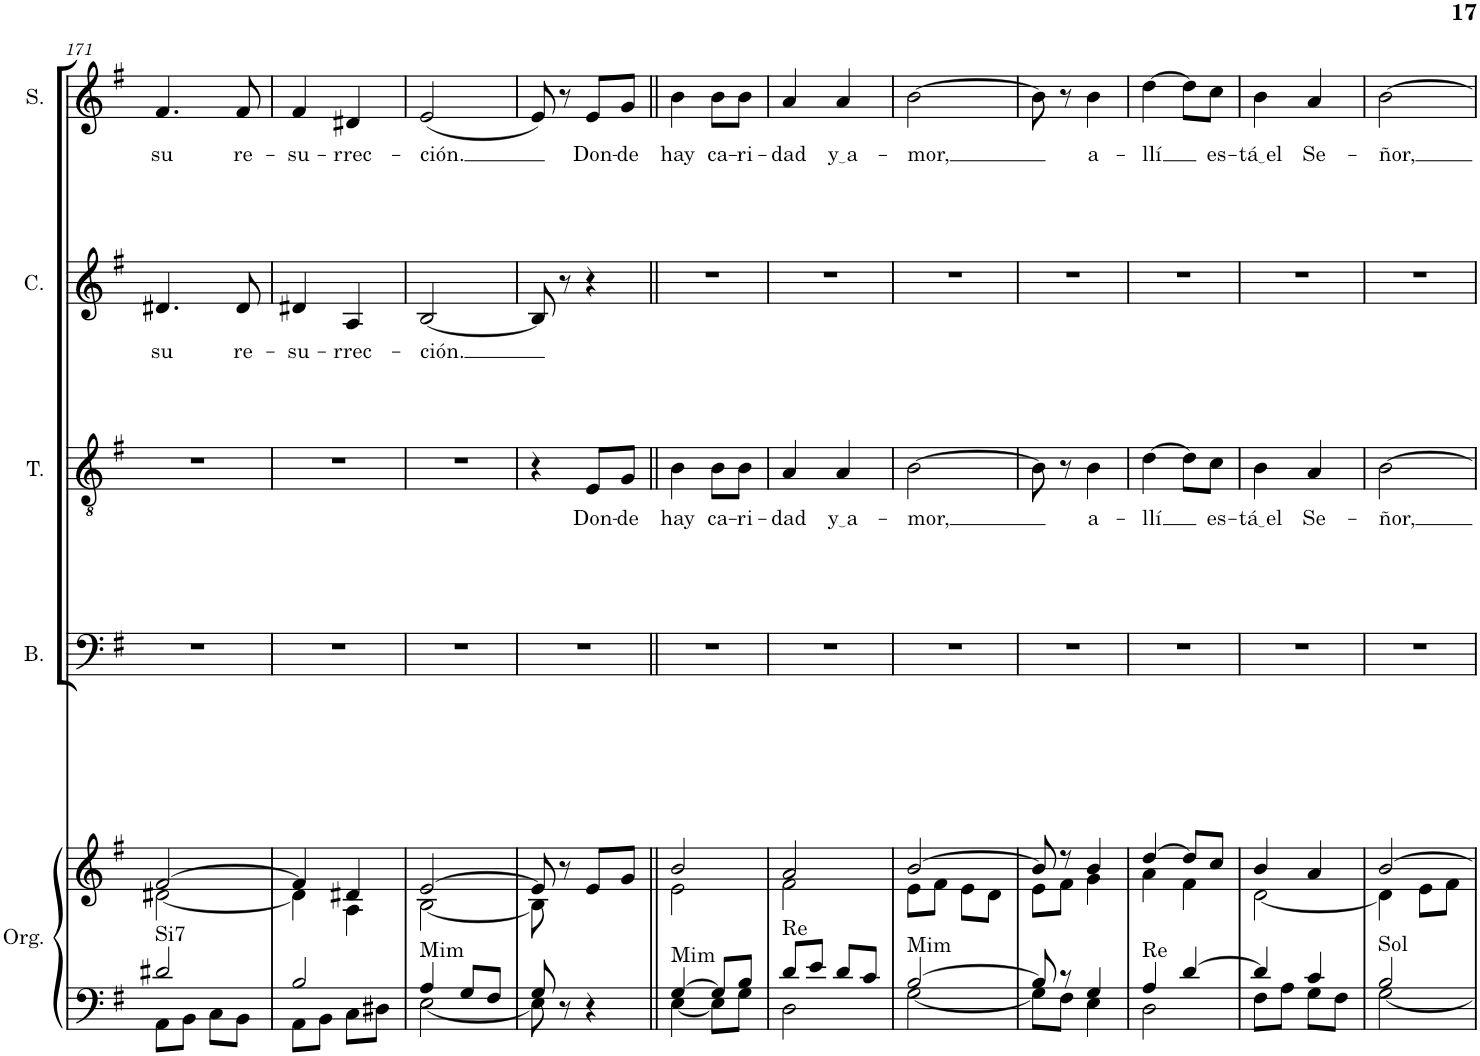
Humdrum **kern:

**kern	**kern	**harte	**kern	**kern	**text	**kern	**text	**kern	**text
*part5	*part5	*part5	*part4	*part3	*part3	*part2	*part2	*part1	*part1
*staff6	*staff5	*	*staff4	*staff3	*staff3	*staff2	*staff2	*staff1	*staff1
*I"Órgano	*	*	*I"Bajo	*I"Tenor	*	*I"Contralto	*	*I"Soprano	*
*	*	*	*I'B.	*I'T.	*	*I'C.	*	*I'S.	*
!!LO:PB:g=z
*clefF4	*clefG2	*	*clefF4	*clefGv2	*	*clefG2	*	*clefG2	*
*k[f#]	*k[f#]	*	*k[f#]	*k[f#]	*	*k[f#]	*	*k[f#]	*
*M2/4	*M2/4	*	*M2/4	*M2/4	*	*M2/4	*	*M2/4	*
=171	=171	=171	=171	=171	=171	=171	=171	=171	=171
*^	*^	*	*	*	*	*	*	*	*
!	!	!	!	!LO:H:kt=Si7	!	!	!	!	!LO:LY:b	!	!LO:LY:b
2d#X/	8AA\L	[2f#/	[2d#X\	N	2r	2r	.	4.d#X/	su	4.f#/	su
.	8BB\J	.	.	.	.	.	.	.	.	.	.
.	8C\L	.	.	.	.	.	.	.	.	.	.
!	!	!	!	!	!	!	!	!	!LO:LY:b	!	!LO:LY:b
.	8BB\J	.	.	.	.	.	.	8d#/	re-	8f#/	re-
=172	=172	=172	=172	=172	=172	=172	=172	=172	=172	=172	=172
!	!	!	!	!	!	!	!	!	!LO:LY:b	!	!LO:LY:b
2B/	8AA\L	4f#/]	4d#\]	.	2r	2r	.	4d#X/	-su-	4f#/	-su-
.	8BB\J	.	.	.	.	.	.	.	.	.	.
!	!	!	!	!	!	!	!	!	!LO:LY:b	!	!LO:LY:b
.	8C\L	4d#X/	4A\	.	.	.	.	4A/	-rrec-	4d#X/	-rrec-
.	8D#X\J	.	.	.	.	.	.	.	.	.	.
=173	=173	=173	=173	=173	=173	=173	=173	=173	=173	=173	=173
!	!	!	!	!LO:H:kt=Mim	!	!	!	!	!LO:LY:b	!	!LO:LY:b
4A/	[2E\	[2e/	[2B\	N	2r	2r	.	[2B/	-ción.	(2e/	-ción.
8G/L	.	.	.	.	.	.	.	.	.	.	.
8F#/J	.	.	.	.	.	.	.	.	.	.	.
=174	=174	=174	=174	=174	=174	=174	=174	=174	=174	=174	=174
8G/	8E\]	8e/]	8B\]	.	2r	4r	.	8B/]	.	8e/)	.
8r	4.ryy	8r	4.ryy	.	.	.	.	8r	.	8r	.
!	!	!	!	!	!	!	!LO:LY:b	!	!	!	!LO:LY:b
4r	.	8e/L	.	.	.	8E/L	Don-	4r	.	8e/L	Don-
!	!	!	!	!	!	!	!LO:LY:b	!	!	!	!LO:LY:b
.	.	8g/J	.	.	.	8G/J	-de	.	.	8g/J	-de
=175||	=175||	=175||	=175||	=175||	=175||	=175||	=175||	=175||	=175||	=175||	=175||
!	!	!	!	!LO:H:kt=Mim	!	!	!LO:LY:b	!	!	!	!LO:LY:b
[4G/	[4E\	2b/	2e\	N	2r	4B\	hay	2r	.	4b\	hay
!	!	!	!	!	!	!	!LO:LY:b	!	!	!	!LO:LY:b
8G/L]	8E\L]	.	.	.	.	8B\L	ca-	.	.	8b\L	ca-
!	!	!	!	!	!	!	!LO:LY:b	!	!	!	!LO:LY:b
8B/J	8G\J	.	.	.	.	8B\J	-ri-	.	.	8b\J	-ri-
=176	=176	=176	=176	=176	=176	=176	=176	=176	=176	=176	=176
!	!	!	!	!LO:H:kt=Re	!	!	!LO:LY:b	!	!	!	!LO:LY:b
8d/L	2D\	2a/	2f#\	N	2r	4A/	-dad	2r	.	4a/	-dad
8e/J	.	.	.	.	.	.	.	.	.	.	.
!	!	!	!	!	!	!	!LO:LY:b	!	!	!	!LO:LY:b
8d/L	.	.	.	.	.	4A/	y a	.	.	4a/	y a
8c/J	.	.	.	.	.	.	.	.	.	.	.
=177	=177	=177	=177	=177	=177	=177	=177	=177	=177	=177	=177
!	!	!	!	!LO:H:kt=Mim	!	!	!LO:LY:b	!	!	!	!LO:LY:b
[2B/	[2G\	[2b/	8e\L	N	2r	[2B\	-mor,	2r	.	[2b\	-mor,
.	.	.	8f#\J	.	.	.	.	.	.	.	.
.	.	.	8e\L	.	.	.	.	.	.	.	.
.	.	.	8d\J	.	.	.	.	.	.	.	.
=178	=178	=178	=178	=178	=178	=178	=178	=178	=178	=178	=178
8B/]	8G\L]	8b/]	8e\L	.	2r	8B\]	.	2r	.	8b\]	.
8r	8F#\J	8r	8f#\J	.	.	8r	.	.	.	8r	.
!	!	!	!	!	!	!	!LO:LY:b	!	!	!	!LO:LY:b
4G/	4E\	4b/	4g\	.	.	4B\	a-	.	.	4b\	a-
=179	=179	=179	=179	=179	=179	=179	=179	=179	=179	=179	=179
!	!	!	!	!LO:H:kt=Re	!	!	!LO:LY:b	!	!	!	!LO:LY:b
4A/	2D\	[4dd/	4a\	N	2r	[4d\	-llí	2r	.	[4dd\	-llí
[4d/	.	8dd/L]	4f#\	.	.	8d\L]	.	.	.	8dd\L]	.
!	!	!	!	!	!	!	!LO:LY:b	!	!	!	!LO:LY:b
.	.	8cc/J	.	.	.	8c\J	es-	.	.	8cc\J	es-
=180	=180	=180	=180	=180	=180	=180	=180	=180	=180	=180	=180
!	!	!	!	!	!	!	!LO:LY:b	!	!	!	!LO:LY:b
4d/]	8F#\L	4b/	[2d\	.	2r	4B\	tá el	2r	.	4b\	tá el
.	8A\J	.	.	.	.	.	.	.	.	.	.
!	!	!	!	!	!	!	!LO:LY:b	!	!	!	!LO:LY:b
4c/	8G\L	4a/	.	.	.	4A/	Se-	.	.	4a/	Se-
.	8F#\J	.	.	.	.	.	.	.	.	.	.
=181	=181	=181	=181	=181	=181	=181	=181	=181	=181	=181	=181
!	!	!	!	!LO:H:kt=Sol	!	!	!LO:LY:b	!	!	!	!LO:LY:b
2B/	[2G\	[2b/	4d\]	N	2r	[2B\	-ñor,	2r	.	[2b\	-ñor,
.	.	.	8e\L	.	.	.	.	.	.	.	.
.	.	.	8f#\J	.	.	.	.	.	.	.	.
*v	*v	*	*	*	*	*	*	*	*	*	*
*	*v	*v	*	*	*	*	*	*	*	*
=	=	=	=	=	=	=	=	=	=
*-	*-	*-	*-	*-	*-	*-	*-	*-	*-
